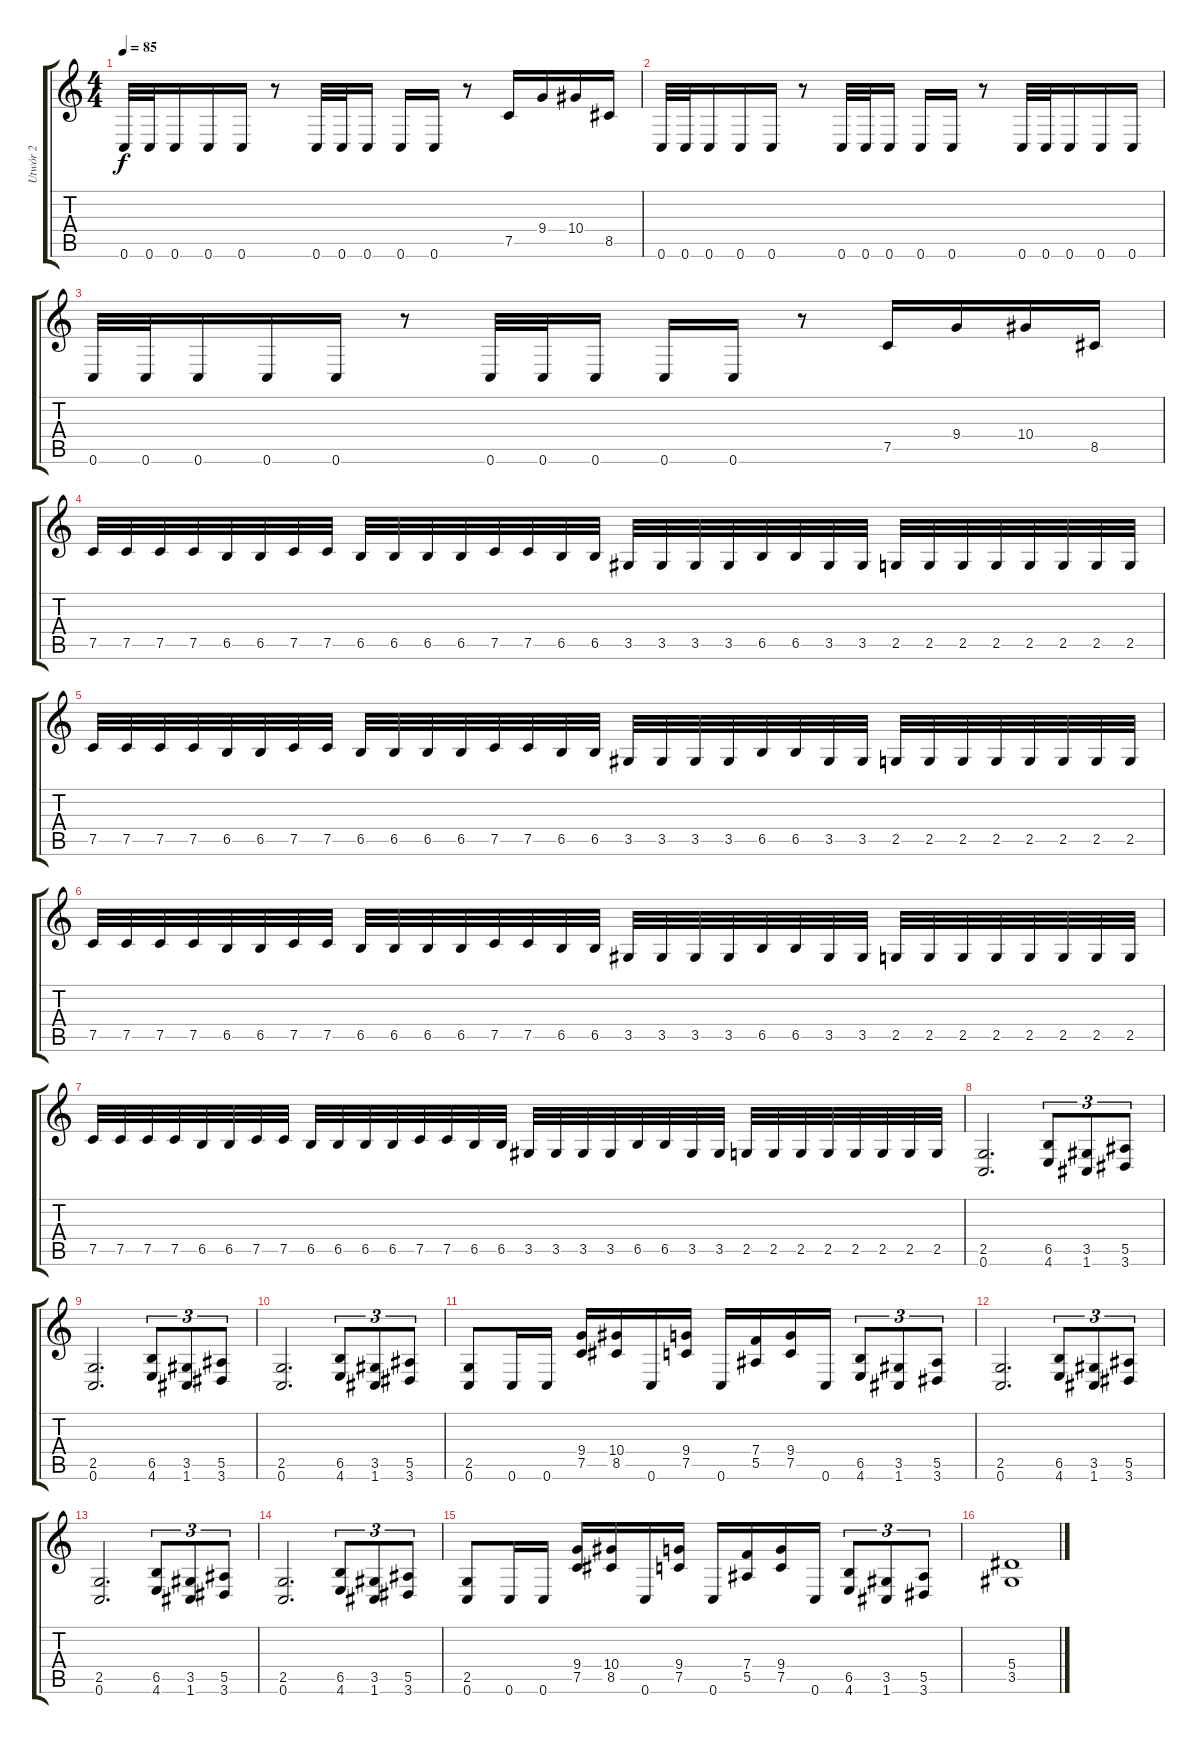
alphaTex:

\track ("Utwór 2" "Utwór 2") {instrument distortionguitar}
\staff {score tabs}
\tuning (C4 G3 Eb3 Bb2 F2 C2) {hide}
\ts (4 4)
\tempo 85
\clef g2
\ks c
0.6.32{dy f} 0.6.32 0.6.16 0.6.16 0.6.16 r.8 0.6.32 0.6.32 0.6.16 0.6.16 0.6.16 r.8 7.5.16 9.4.16 10.4.16 8.5.16 |
0.6.32 0.6.32 0.6.16 0.6.16 0.6.16 r.8 0.6.32 0.6.32 0.6.16 0.6.16 0.6.16 r.8 0.6.32 0.6.32 0.6.16 0.6.16 0.6.16 |
0.6.32 0.6.32 0.6.16 0.6.16 0.6.16 r.8 0.6.32 0.6.32 0.6.16 0.6.16 0.6.16 r.8 7.5.16 9.4.16 10.4.16 8.5.16 |
7.5.32 7.5.32 7.5.32 7.5.32 6.5.32 6.5.32 7.5.32 7.5.32 6.5.32 6.5.32 6.5.32 6.5.32 7.5.32 7.5.32 6.5.32 6.5.32 3.5.32 3.5.32 3.5.32 3.5.32 6.5.32 6.5.32 3.5.32 3.5.32 2.5.32 2.5.32 2.5.32 2.5.32 2.5.32 2.5.32 2.5.32 2.5.32 |
7.5.32 7.5.32 7.5.32 7.5.32 6.5.32 6.5.32 7.5.32 7.5.32 6.5.32 6.5.32 6.5.32 6.5.32 7.5.32 7.5.32 6.5.32 6.5.32 3.5.32 3.5.32 3.5.32 3.5.32 6.5.32 6.5.32 3.5.32 3.5.32 2.5.32 2.5.32 2.5.32 2.5.32 2.5.32 2.5.32 2.5.32 2.5.32 |
7.5.32 7.5.32 7.5.32 7.5.32 6.5.32 6.5.32 7.5.32 7.5.32 6.5.32 6.5.32 6.5.32 6.5.32 7.5.32 7.5.32 6.5.32 6.5.32 3.5.32 3.5.32 3.5.32 3.5.32 6.5.32 6.5.32 3.5.32 3.5.32 2.5.32 2.5.32 2.5.32 2.5.32 2.5.32 2.5.32 2.5.32 2.5.32 |
7.5.32 7.5.32 7.5.32 7.5.32 6.5.32 6.5.32 7.5.32 7.5.32 6.5.32 6.5.32 6.5.32 6.5.32 7.5.32 7.5.32 6.5.32 6.5.32 3.5.32 3.5.32 3.5.32 3.5.32 6.5.32 6.5.32 3.5.32 3.5.32 2.5.32 2.5.32 2.5.32 2.5.32 2.5.32 2.5.32 2.5.32 2.5.32 |
(2.5 0.6).2{d} (6.5 4.6).8{tu (3 2)} (3.5 1.6).8{tu (3 2)} (5.5 3.6).8{tu (3 2)} |
(2.5 0.6).2{d} (6.5 4.6).8{tu (3 2)} (3.5 1.6).8{tu (3 2)} (5.5 3.6).8{tu (3 2)} |
(2.5 0.6).2{d} (6.5 4.6).8{tu (3 2)} (3.5 1.6).8{tu (3 2)} (5.5 3.6).8{tu (3 2)} |
(2.5 0.6).8 0.6.16 0.6.16 (9.4 7.5).16 (10.4 8.5).16 0.6.16 (9.4 7.5).16 0.6.16 (7.4 5.5).16 (9.4 7.5).16 0.6.16 (6.5 4.6).8{tu (3 2)} (3.5 1.6).8{tu (3 2)} (5.5 3.6).8{tu (3 2)} |
(2.5 0.6).2{d} (6.5 4.6).8{tu (3 2)} (3.5 1.6).8{tu (3 2)} (5.5 3.6).8{tu (3 2)} |
(2.5 0.6).2{d} (6.5 4.6).8{tu (3 2)} (3.5 1.6).8{tu (3 2)} (5.5 3.6).8{tu (3 2)} |
(2.5 0.6).2{d} (6.5 4.6).8{tu (3 2)} (3.5 1.6).8{tu (3 2)} (5.5 3.6).8{tu (3 2)} |
(2.5 0.6).8 0.6.16 0.6.16 (9.4 7.5).16 (10.4 8.5).16 0.6.16 (9.4 7.5).16 0.6.16 (7.4 5.5).16 (9.4 7.5).16 0.6.16 (6.5 4.6).8{tu (3 2)} (3.5 1.6).8{tu (3 2)} (5.5 3.6).8{tu (3 2)} |
(5.4 3.5).1
